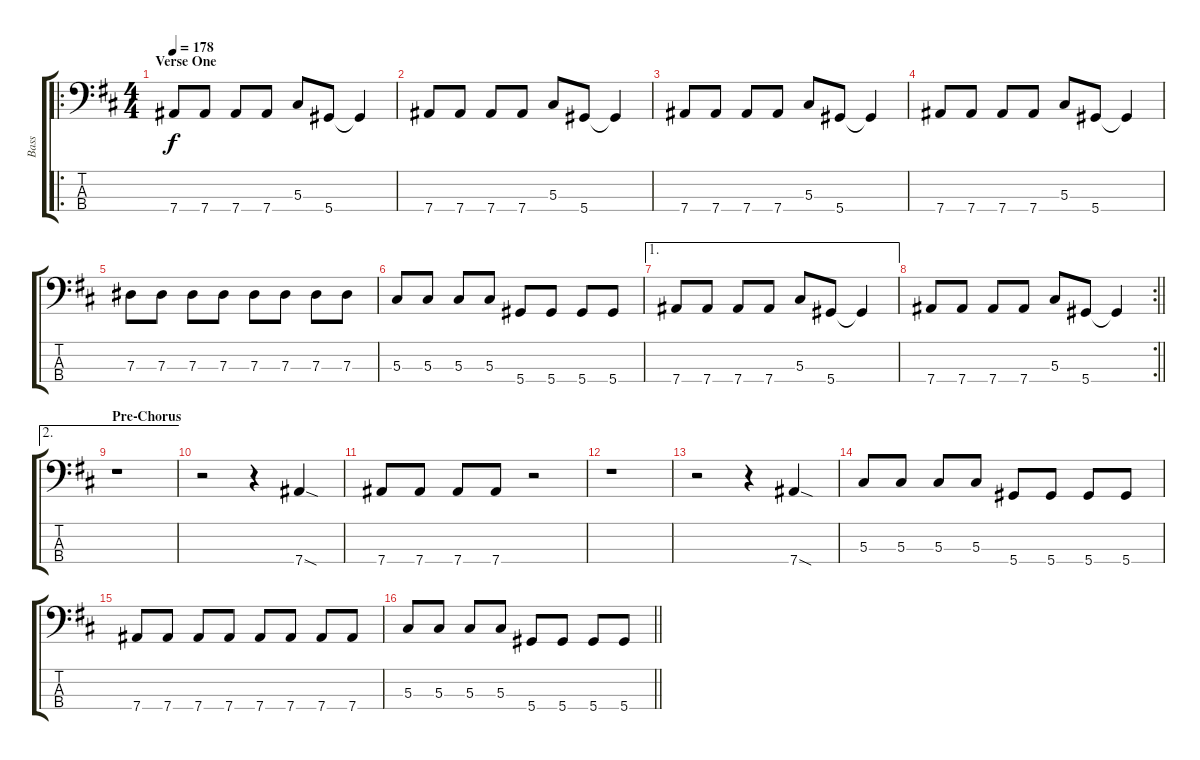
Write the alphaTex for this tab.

\track ("Bass" "Bass") {instrument electricbasspick}
\staff {score tabs}
\tuning (Gb2 Db2 Ab1 Eb1) {hide}
\ro
\ts (4 4)
\section ("" "Verse One")
\tempo 178
\clef f4
\ks bminor
7.4.8{dy f} 7.4.8 7.4.8 7.4.8 5.3.8 5.4.8 5.4{t}.4 |
7.4.8 7.4.8 7.4.8 7.4.8 5.3.8 5.4.8 5.4{t}.4 |
7.4.8 7.4.8 7.4.8 7.4.8 5.3.8 5.4.8 5.4{t}.4 |
7.4.8 7.4.8 7.4.8 7.4.8 5.3.8 5.4.8 5.4{t}.4 |
7.3.8 7.3.8 7.3.8 7.3.8 7.3.8 7.3.8 7.3.8 7.3.8 |
5.3.8 5.3.8 5.3.8 5.3.8 5.4.8 5.4.8 5.4.8 5.4.8 |
\ae 1
7.4.8 7.4.8 7.4.8 7.4.8 5.3.8 5.4.8 5.4{t}.4 |
\rc 2
\barLineRight lightlight
7.4.8 7.4.8 7.4.8 7.4.8 5.3.8 5.4.8 5.4{t}.4 |
\ae 2
\section ("" "Pre-Chorus")
r.1 |
r.2 r.4 7.4{sod}.4 |
7.4.8 7.4.8 7.4.8 7.4.8 r.2 |
r.1 |
r.2 r.4 7.4{sod}.4 |
5.3.8 5.3.8 5.3.8 5.3.8 5.4.8 5.4.8 5.4.8 5.4.8 |
7.4.8 7.4.8 7.4.8 7.4.8 7.4.8 7.4.8 7.4.8 7.4.8 |
\barLineRight lightlight
5.3.8 5.3.8 5.3.8 5.3.8 5.4.8 5.4.8 5.4.8 5.4.8
